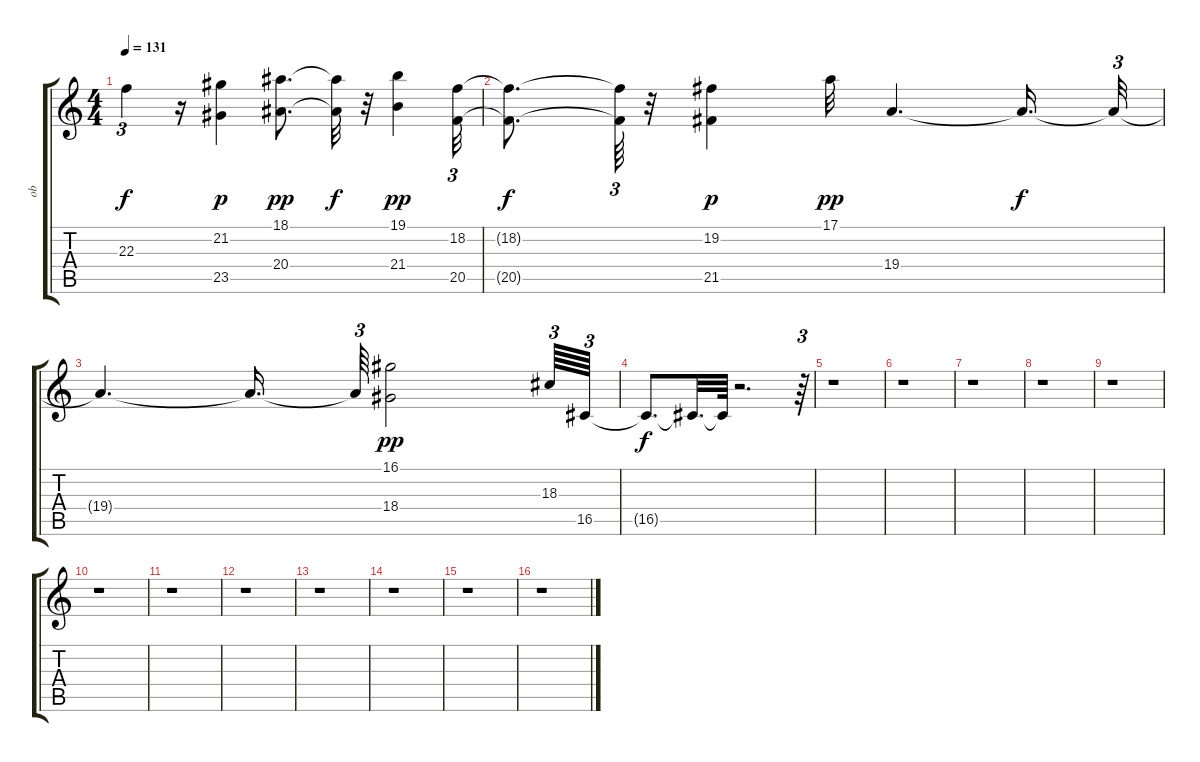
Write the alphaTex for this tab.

\track ("ob" "ob") {instrument oboe}
\staff {score tabs}
\tuning (E4 B3 G3 D3 A2 E2) {hide}
\ts (4 4)
\tempo 131
\clef g2
\ks c
22.3{t}.4{tu (3 2) dy f} r.16 (21.2 23.5).4{dy p} (18.1 20.4).8{d dy pp} (18.1{t} 20.4{t}).32{dy f} r.32 (19.1 21.4).4{dy pp} (18.2 20.5).32{tu (3 2)} |
(18.2{t} 20.5{t}).8{d dy f} (18.2{t} 20.5{t}).64{tu (3 2)} r.32 (19.2 21.5).4{dy p} 17.1.32{dy pp} 19.4.4{d} 19.4{t}.16{d dy f} 19.4{t}.32{tu (3 2)} |
19.4{t}.4{d} 19.4{t}.16{d} 19.4{t}.64{tu (3 2)} (16.1 18.4).2{dy pp} 18.3.64{tu (3 2)} 16.5.64{tu (3 2)} |
16.5{t}.8{d dy f} 16.5{t}.32{d} 16.5{t}.64 r.2{d} r.64{tu (3 2)} |
r.1 |
r.1 |
r.1 |
r.1 |
r.1 |
r.1 |
r.1 |
r.1 |
r.1 |
r.1 |
r.1 |
r.1
